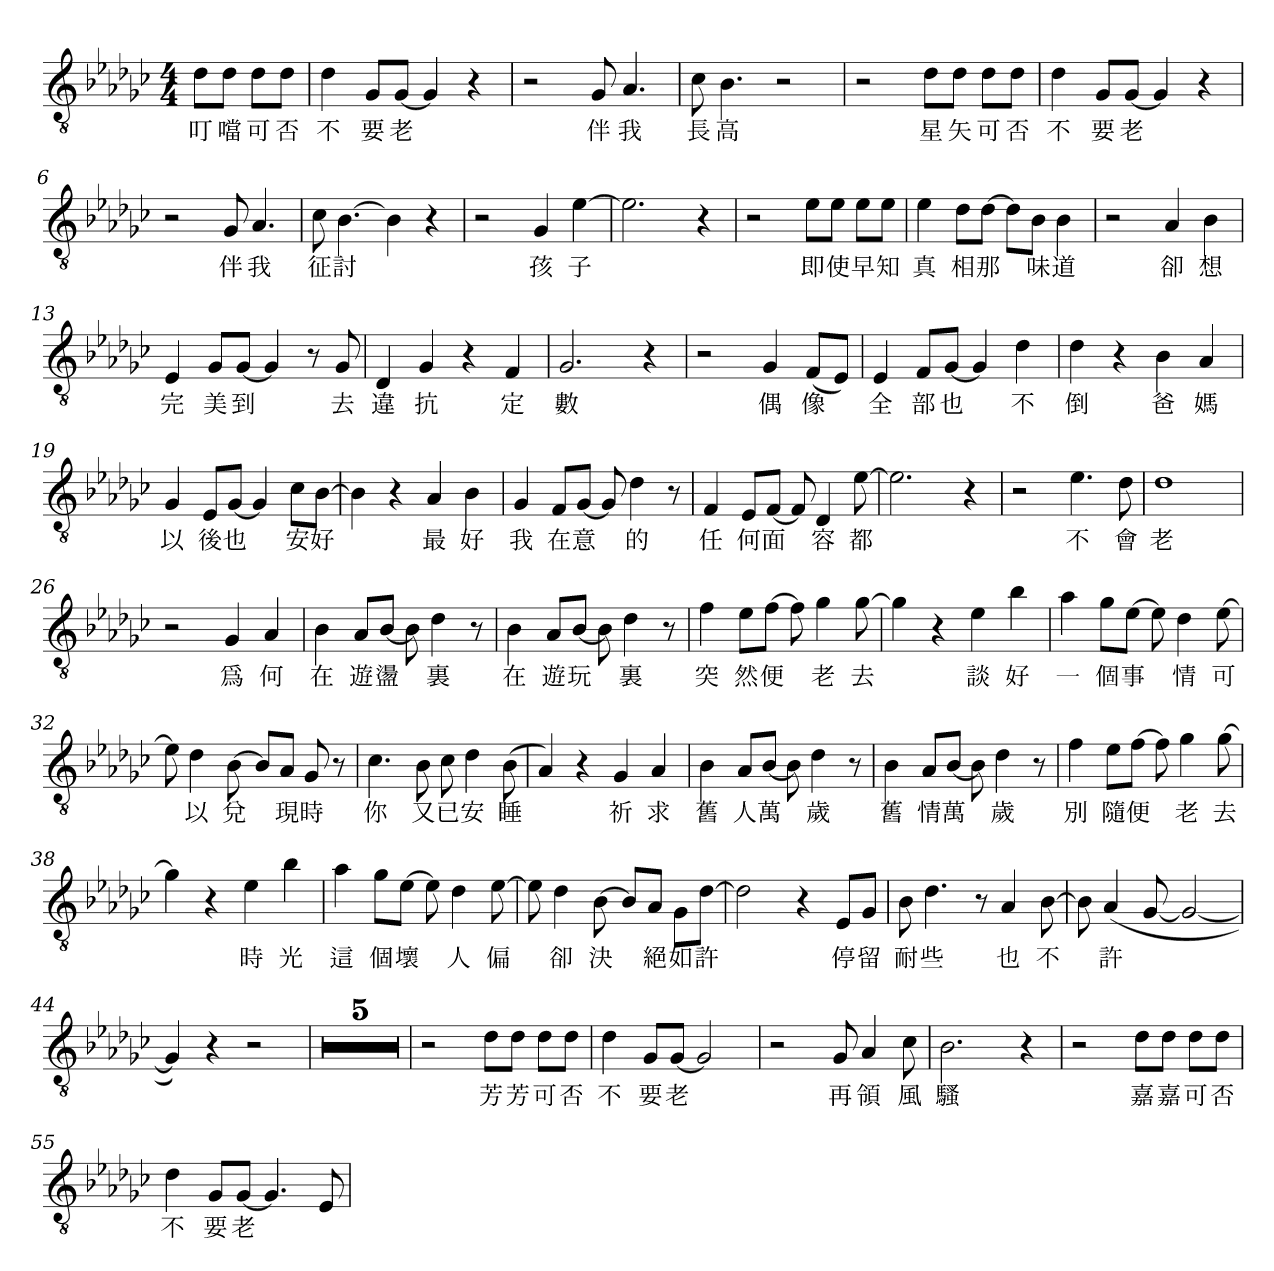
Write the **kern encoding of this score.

**kern	**text
*part1	*part1
*staff1	*staff1
*clefGv2	*
*k[b-e-a-d-g-c-]	*
*G-:	*
*M4/4	*
*MM124	*
=	=
8d-L	叮
8d-J	噹
8d-L	可
8d-J	否
=1	=1
4d-	不
8G-L	要
[8G-J	老
4G-]	.
4r	.
=2	=2
2r	.
8G-	伴
4.A-	我
=3	=3
8c-	長
4.B-	高
2r	.
=4	=4
2r	.
8d-L	星
8d-J	矢
8d-L	可
8d-J	否
=5	=5
4d-	不
8G-L	要
[8G-J	老
4G-]	.
4r	.
=6	=6
2r	.
8G-	伴
4.A-	我
=7	=7
8c-	征
[4.B-	討
4B-]	.
4r	.
=8	=8
2r	.
4G-	孩
[4e-	子
=9	=9
2.e-]	.
4r	.
=10	=10
2r	.
8e-L	即
8e-J	使
8e-L	早
8e-J	知
=11	=11
4e-	真
8d-L	相
[8d-J	那
8d-L]	.
8B-J	味
4B-	道
=12	=12
2r	.
4A-	卻
4B-	想
=13	=13
4E-	完
8G-L	美
[8G-J	到
4G-]	.
8r	.
8G-	去
=14	=14
4D-	違
4G-	抗
4r	.
4F	定
=15	=15
2.G-	數
4r	.
=16	=16
2r	.
4G-	偶
(8FL	像
8E-J)	.
=17	=17
4E-	全
8FL	部
[8G-J	也
4G-]	.
4d-	不
=18	=18
4d-	倒
4r	.
4B-	爸
4A-	媽
=19	=19
4G-	以
8E-L	後
[8G-J	也
4G-]	.
8c-L	安
[8B-J	好
=20	=20
4B-]	.
4r	.
4A-	最
4B-	好
=21	=21
4G-	我
8FL	在
[8G-J	意
8G-]	.
4d-	的
8r	.
=22	=22
4F	任
8E-L	何
[8FJ	面
8F]	.
4D-	容
[8e-	都
=23	=23
2.e-]	.
4r	.
=24	=24
2r	.
4.e-	不
8d-	會
=25	=25
1d-	老
=26	=26
2r	.
4G-	爲
4A-	何
=27	=27
4B-	在
8A-L	遊
[8B-J	盪
8B-]	.
4d-	裏
8r	.
=28	=28
4B-	在
8A-L	遊
[8B-J	玩
8B-]	.
4d-	裏
8r	.
=29	=29
4f	突
8e-L	然
[8fJ	便
8f]	.
4g-	老
[8g-	去
=30	=30
4g-]	.
4r	.
4e-	談
4b-	好
=31	=31
4a-	一
8g-L	個
[8e-J	事
8e-]	.
4d-	情
[8e-	可
=32	=32
8e-]	.
4d-	以
[8B-	兌
8B-L]	.
8A-J	現
8G-	時
8r	.
=33	=33
4.c-	你
8B-	又
8c-	已
4d-	安
(8B-	睡
=34	=34
4A-)	.
4r	.
4G-	祈
4A-	求
=35	=35
4B-	舊
8A-L	人
[8B-J	萬
8B-]	.
4d-	歲
8r	.
=36	=36
4B-	舊
8A-L	情
[8B-J	萬
8B-]	.
4d-	歲
8r	.
=37	=37
4f	別
8e-L	隨
[8fJ	便
8f]	.
4g-	老
[8g-	去
=38	=38
4g-]	.
4r	.
4e-	時
4b-	光
=39	=39
4a-	這
8g-L	個
[8e-J	壞
8e-]	.
4d-	人
[8e-	偏
=40	=40
8e-]	.
4d-	卻
[8B-	決
8B-L]	.
8A-J	絕
8G-L	如
[8d-J	許
=41	=41
2d-]	.
4r	.
8E-L	停
8G-J	留
=42	=42
8B-	耐
4.d-	些
8r	.
4A-	也
[8B-	不
=43	=43
8B-]	.
(4A-	許
[8G-	.
2G-_	.
=44	=44
4G-])	.
4r	.
2r	.
=45	=45
1r	.
=46	=46
1r	.
=47	=47
1r	.
=48	=48
1r	.
=49	=49
1r	.
=50	=50
2r	.
8d-L	芳
8d-J	芳
8d-L	可
8d-J	否
=51	=51
4d-	不
8G-L	要
[8G-J	老
2G-]	.
=52	=52
2r	.
8G-	再
4A-	領
8c-	風
=53	=53
2.B-	騷
4r	.
=54	=54
2r	.
8d-L	嘉
8d-J	嘉
8d-L	可
8d-J	否
=55	=55
4d-	不
8G-L	要
[8G-J	老
4.G-]	.
8E-	.
=	=
*-	*-
